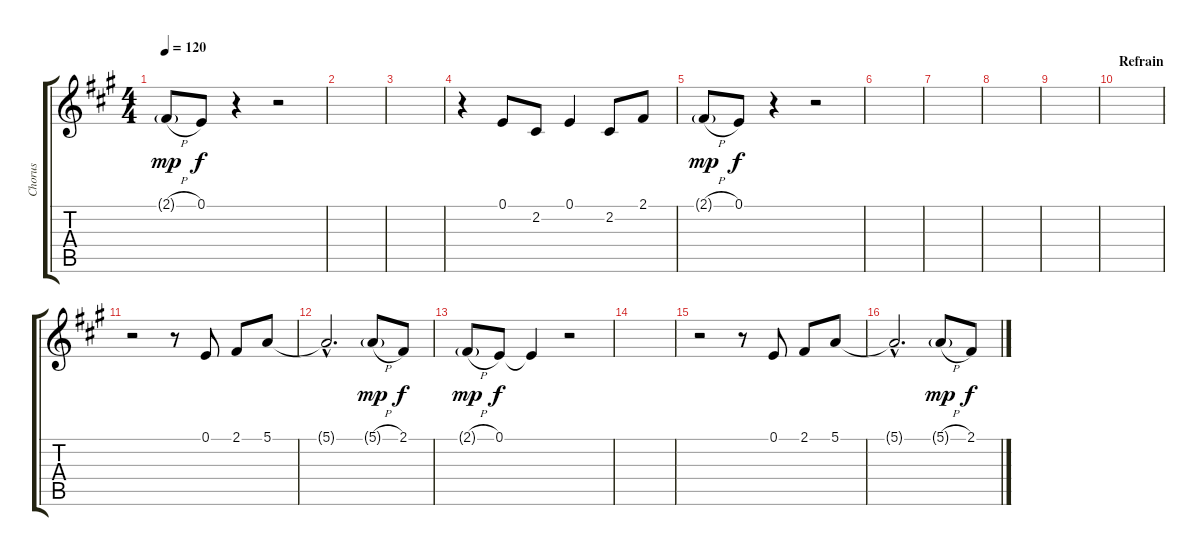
\track ("Chorus" "Chorus") {instrument lead6voice}
\staff {score tabs}
\tuning (E4 B3 G3 D3 A2 E2) {hide}
\ts (4 4)
\tempo 120
\clef g2
\ks a
2.1{h g}.8{dy mp} 0.1.8{dy f} r.4 r.2 |
|
|
r.4 0.1.8 2.2.8 0.1.4 2.2.8 2.1.8 |
2.1{h g}.8{dy mp} 0.1.8{dy f} r.4 r.2 |
|
|
|
|
\section ("" "Refrain")
|
r.2 r.8 0.1.8 2.1.8 5.1.8 |
5.1{hac t}.2{d} 5.1{h g}.8{dy mp} 2.1.8{dy f} |
2.1{h g}.8{dy mp} 0.1.8{dy f} 0.1{t}.4 r.2 |
|
r.2 r.8 0.1.8 2.1.8 5.1.8 |
5.1{hac t}.2{d} 5.1{h g}.8{dy mp} 2.1.8{dy f}
